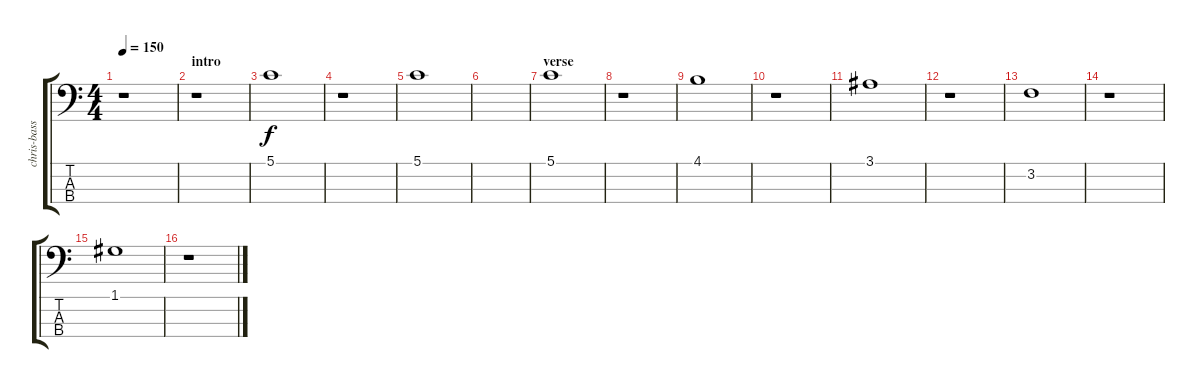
\track ("chris-bass" "chris-bass") {instrument electricbasspick}
\staff {score tabs}
\tuning (G2 D2 A1 E1) {hide}
\ts (4 4)
\tempo 150
\clef f4
\ks c
r.1{dy f instrument electricbasspick} |
\section ("" "intro")
r.1 |
5.1.1 |
r.1 |
5.1.1 |
|
\section ("" "verse")
5.1.1 |
r.1 |
4.1.1 |
r.1 |
3.1.1 |
r.1 |
3.2.1 |
r.1 |
1.1.1 |
r.1
